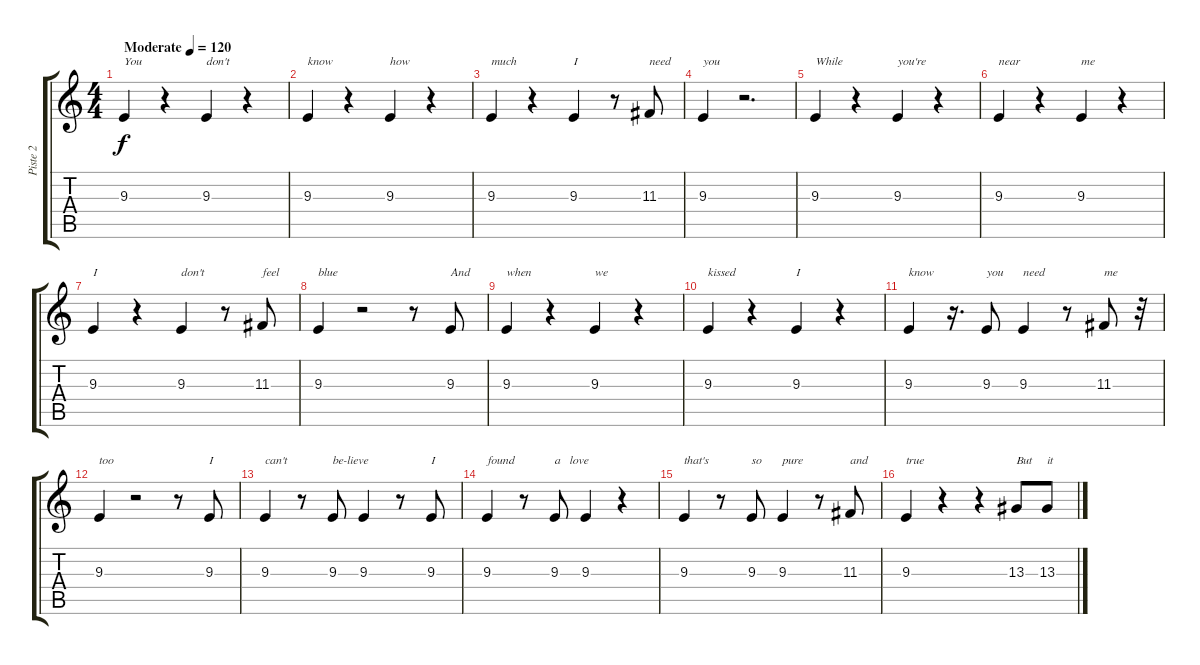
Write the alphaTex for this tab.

\track ("Piste 2" "Piste 2") {instrument voiceoohs}
\staff {score tabs}
\tuning (E4 B3 G3 D3 A2 E2) {hide}
\ts (4 4)
\tempo (120 "Moderate")
\clef g2
\ks c
9.3.4{txt "You" dy f instrument voiceoohs} r.4 9.3.4{txt "don't"} r.4 |
9.3.4{txt "know"} r.4 9.3.4{txt "how"} r.4 |
9.3.4{txt "much"} r.4 9.3.4{txt "I"} r.8 11.3.8{txt "need"} |
9.3.4{txt "you"} r.2{d} |
9.3.4{txt "While"} r.4 9.3.4{txt "you're"} r.4 |
9.3.4{txt "near"} r.4 9.3.4{txt "me"} r.4 |
9.3.4{txt "I"} r.4 9.3.4{txt "don't"} r.8 11.3.8{txt "feel"} |
9.3.4{txt "blue"} r.2 r.8 9.3.8{txt "And"} |
9.3.4{txt "when"} r.4 9.3.4{txt "we"} r.4 |
9.3.4{txt "kissed"} r.4 9.3.4{txt "I"} r.4 |
9.3.4{txt "know"} r.16{d} 9.3.8{txt "you"} 9.3.4{txt "need"} r.8 11.3.8{txt "me"} r.32 |
9.3.4{txt "too"} r.2 r.8 9.3.8{txt "I"} |
9.3.4{txt "can't"} r.8 9.3.8{txt "be-lieve"} 9.3.4 r.8 9.3.8{txt "I"} |
9.3.4{txt "found"} r.8 9.3.8{txt "a   love"} 9.3.4 r.4 |
9.3.4{txt "that's"} r.8 9.3.8{txt "so"} 9.3.4{txt "pure"} r.8 11.3.8{txt "and"} |
9.3.4{txt "true"} r.4 r.4 13.3.8{txt "But"} 13.3.8{txt "it"}
